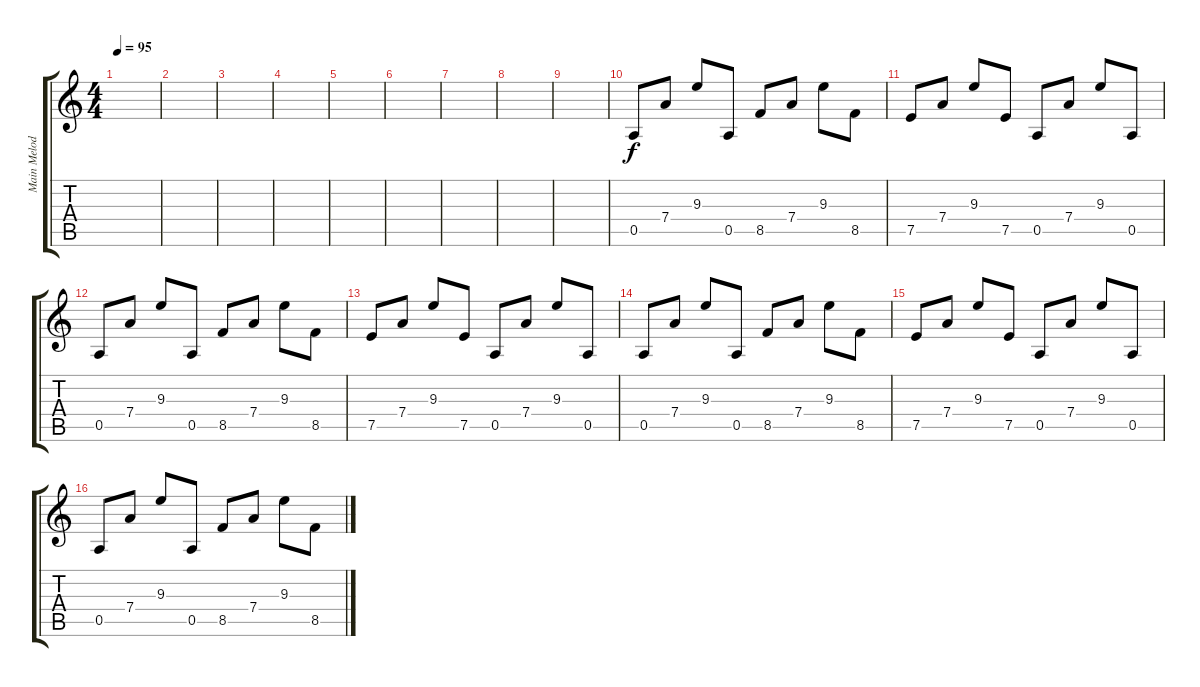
\track ("Main Melody" "Main Melod") {instrument electricguitarclean}
\staff {score tabs}
\tuning (E4 B3 G3 D3 A2 E2) {hide}
\ts (4 4)
\tempo 95
\clef g2
\ks c
|
|
|
|
|
|
|
|
|
0.5.8 7.4.8 9.3.8 0.5.8 8.5.8 7.4.8 9.3.8 8.5.8 |
7.5.8 7.4.8 9.3.8 7.5.8 0.5.8 7.4.8 9.3.8 0.5.8 |
0.5.8 7.4.8 9.3.8 0.5.8 8.5.8 7.4.8 9.3.8 8.5.8 |
7.5.8 7.4.8 9.3.8 7.5.8 0.5.8 7.4.8 9.3.8 0.5.8 |
0.5.8 7.4.8 9.3.8 0.5.8 8.5.8 7.4.8 9.3.8 8.5.8 |
7.5.8 7.4.8 9.3.8 7.5.8 0.5.8 7.4.8 9.3.8 0.5.8 |
0.5.8 7.4.8 9.3.8 0.5.8 8.5.8 7.4.8 9.3.8 8.5.8
